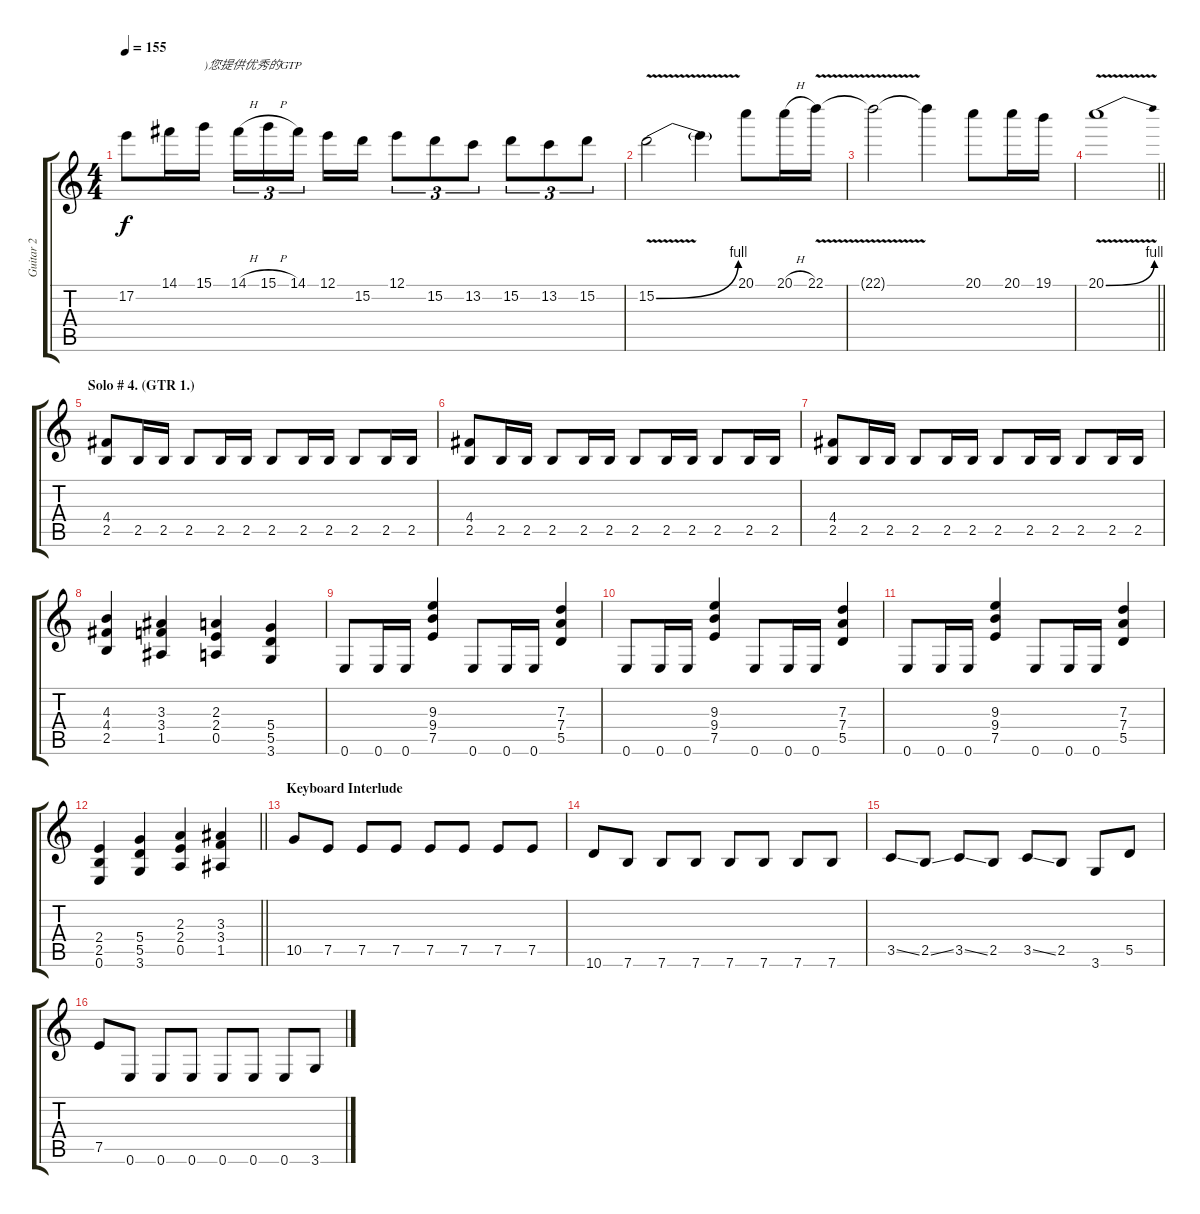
\track ("Guitar 2" "Guitar 2") {instrument overdrivenguitar}
\staff {score tabs}
\tuning (E4 B3 G3 D3 A2 E2) {hide}
\ts (4 4)
\tempo 155
\clef g2
\ks c
17.2.8{dy f} 14.1.16 15.1.16{txt ")您提供优秀的GTP"} 14.1{h}.16{tu (3 2)} 15.1{h}.16{tu (3 2)} 14.1.16{tu (3 2) beam splitsecondary} 12.1.16 15.2.16 12.1.8{tu (3 2)} 15.2.8{tu (3 2)} 13.2.8{tu (3 2)} 15.2.8{tu (3 2)} 13.2.8{tu (3 2)} 15.2.8{tu (3 2)} |
15.2{be (bend 0 0 60 4) v}.2 15.2{t}.4 20.1.8 20.1{h}.16 22.1{v}.16 |
22.1{t}.2 22.1{t}.4 20.1.8 20.1.16 19.1.16 |
\barLineRight lightlight
20.1{be (bend 0 0 60 4) v}.1 |
\section ("" "Solo # 4. (GTR 1.)")
(4.4 2.5).8 2.5.16 2.5.16 2.5.8 2.5.16 2.5.16 2.5.8 2.5.16 2.5.16 2.5.8 2.5.16 2.5.16 |
(4.4 2.5).8 2.5.16 2.5.16 2.5.8 2.5.16 2.5.16 2.5.8 2.5.16 2.5.16 2.5.8 2.5.16 2.5.16 |
(4.4 2.5).8 2.5.16 2.5.16 2.5.8 2.5.16 2.5.16 2.5.8 2.5.16 2.5.16 2.5.8 2.5.16 2.5.16 |
(4.3 4.4 2.5).4 (3.3 3.4 1.5).4 (2.3 2.4 0.5).4 (5.4 5.5 3.6).4 |
0.6.8 0.6.16 0.6.16 (9.3 9.4 7.5).4 0.6.8 0.6.16 0.6.16 (7.3 7.4 5.5).4 |
0.6.8 0.6.16 0.6.16 (9.3 9.4 7.5).4 0.6.8 0.6.16 0.6.16 (7.3 7.4 5.5).4 |
0.6.8 0.6.16 0.6.16 (9.3 9.4 7.5).4 0.6.8 0.6.16 0.6.16 (7.3 7.4 5.5).4 |
\barLineRight lightlight
(2.4 2.5 0.6).4 (5.4 5.5 3.6).4 (2.3 2.4 0.5).4 (3.3 3.4 1.5).4 |
\section ("" "Keyboard Interlude")
10.5.8 7.5.8 7.5.8 7.5.8 7.5.8 7.5.8 7.5.8 7.5.8 |
10.6.8 7.6.8 7.6.8 7.6.8 7.6.8 7.6.8 7.6.8 7.6.8 |
3.5{ss}.8 2.5{ss}.8 3.5{ss}.8 2.5.8 3.5{ss}.8 2.5.8 3.6.8 5.5.8 |
7.5.8 0.6.8 0.6.8 0.6.8 0.6.8 0.6.8 0.6.8 3.6.8
